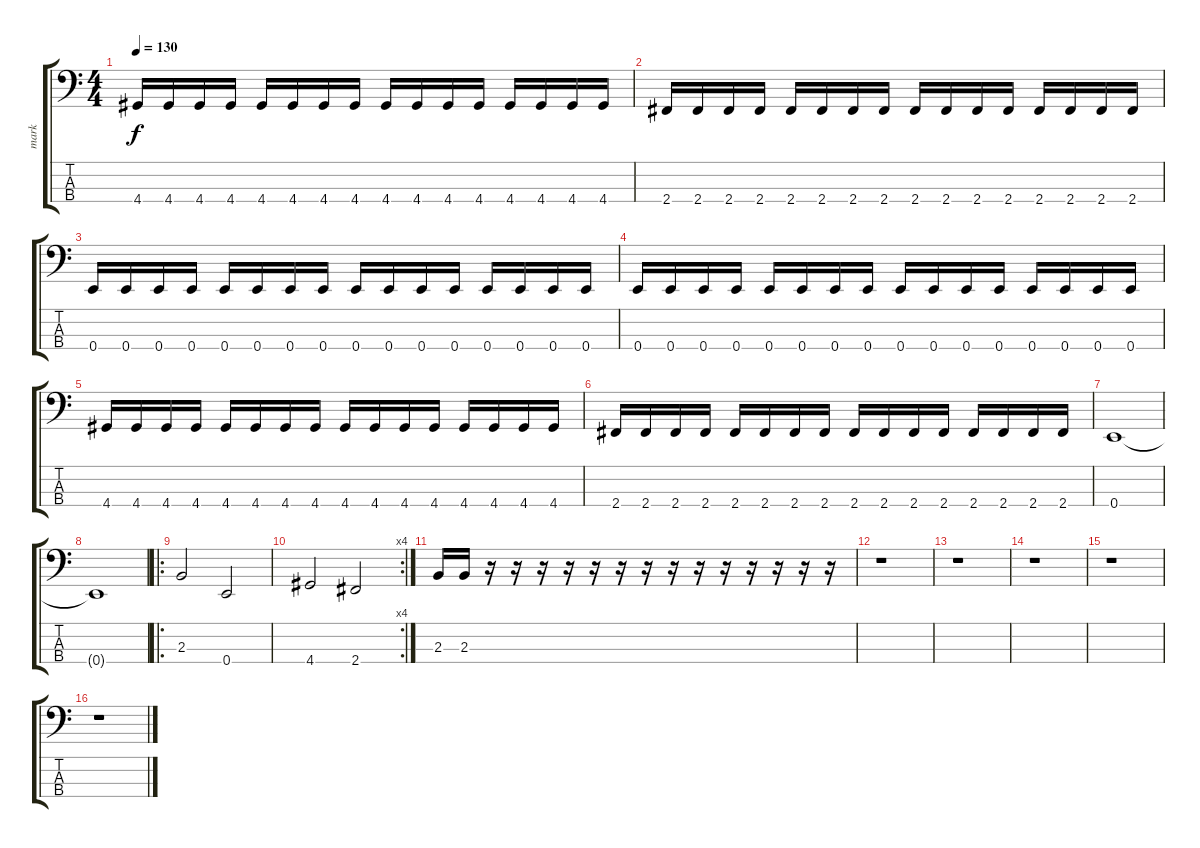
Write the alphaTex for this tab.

\track ("mark" "mark") {instrument electricbasspick}
\staff {score tabs}
\tuning (G2 D2 A1 E1) {hide}
\ts (4 4)
\tempo 130
\clef f4
\ks c
4.4.16{dy f} 4.4.16 4.4.16 4.4.16 4.4.16 4.4.16 4.4.16 4.4.16 4.4.16 4.4.16 4.4.16 4.4.16 4.4.16 4.4.16 4.4.16 4.4.16 |
2.4.16 2.4.16 2.4.16 2.4.16 2.4.16 2.4.16 2.4.16 2.4.16 2.4.16 2.4.16 2.4.16 2.4.16 2.4.16 2.4.16 2.4.16 2.4.16 |
0.4.16 0.4.16 0.4.16 0.4.16 0.4.16 0.4.16 0.4.16 0.4.16 0.4.16 0.4.16 0.4.16 0.4.16 0.4.16 0.4.16 0.4.16 0.4.16 |
0.4.16 0.4.16 0.4.16 0.4.16 0.4.16 0.4.16 0.4.16 0.4.16 0.4.16 0.4.16 0.4.16 0.4.16 0.4.16 0.4.16 0.4.16 0.4.16 |
4.4.16 4.4.16 4.4.16 4.4.16 4.4.16 4.4.16 4.4.16 4.4.16 4.4.16 4.4.16 4.4.16 4.4.16 4.4.16 4.4.16 4.4.16 4.4.16 |
2.4.16 2.4.16 2.4.16 2.4.16 2.4.16 2.4.16 2.4.16 2.4.16 2.4.16 2.4.16 2.4.16 2.4.16 2.4.16 2.4.16 2.4.16 2.4.16 |
0.4.1 |
0.4{t}.1 |
\ro
2.3.2 0.4.2 |
\rc 4
4.4.2 2.4.2 |
2.3.16 2.3.16 r.16 r.16 r.16 r.16 r.16 r.16 r.16 r.16 r.16 r.16 r.16 r.16 r.16 r.16 |
r.1 |
r.1 |
r.1 |
r.1 |
r.1
